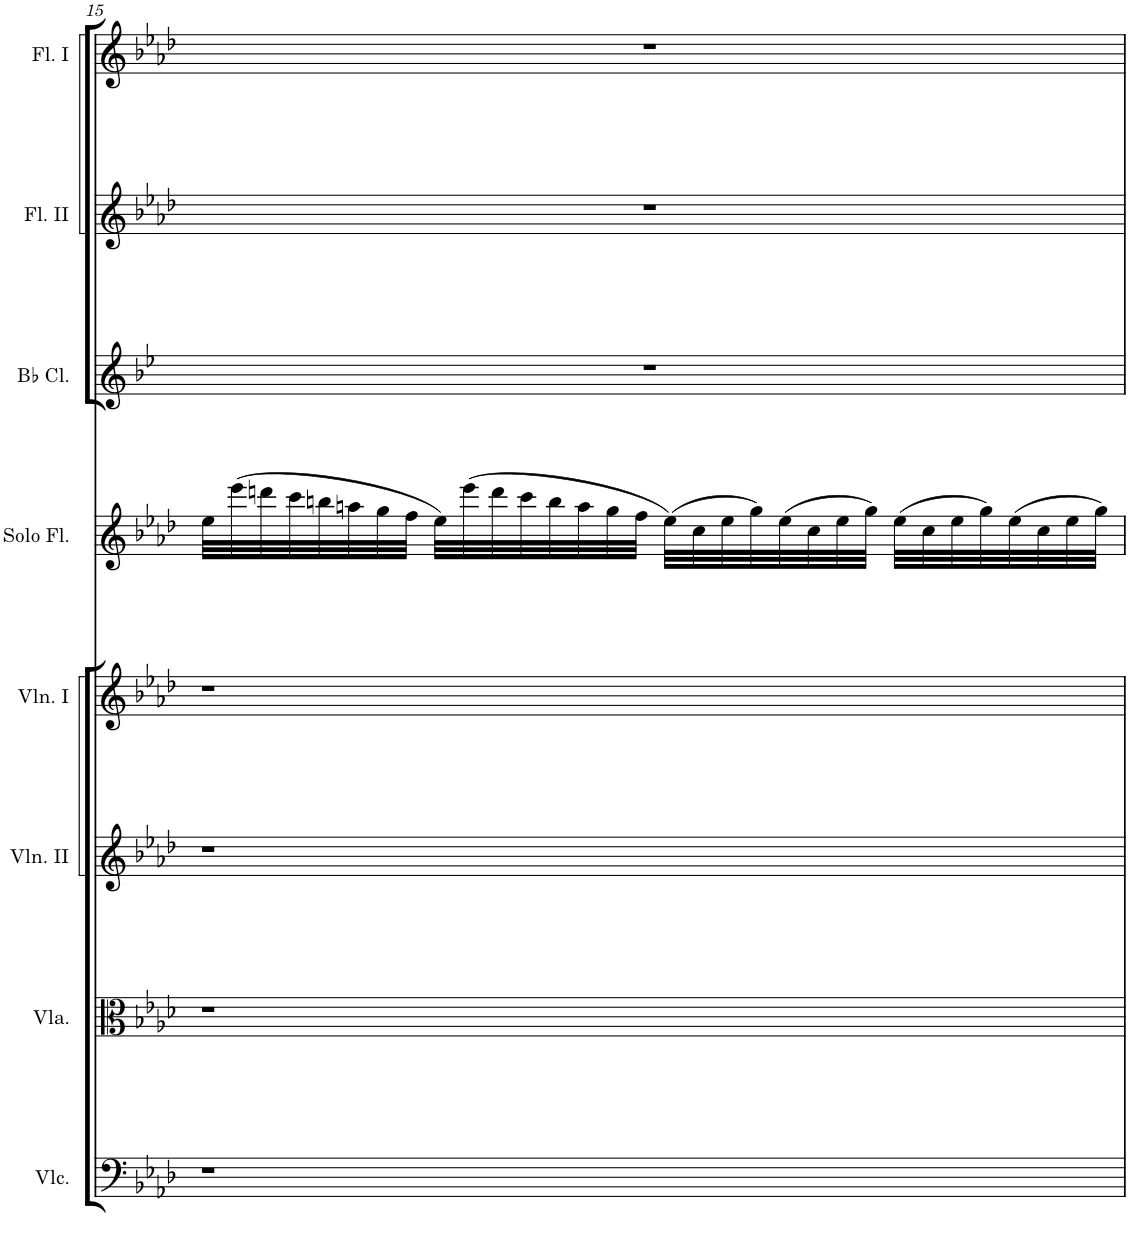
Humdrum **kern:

**kern	**kern	**kern	**kern	**kern	**kern	**kern	**kern
*part8	*part7	*part6	*part5	*part4	*part3	*part2	*part1
*staff8	*staff7	*staff6	*staff5	*staff4	*staff3	*staff2	*staff1
*I"Violoncello	*I"Viola	*I"Violin II	*I"Violin I	*I"Solo Flute	*I"Bb Clarinet	*I"Flute II	*I"Flute I
*I'Vlc.	*I'Vla.	*I'Vln. II	*I'Vln. I	*I'Solo Fl.	*I'Bb Cl.	*I'Fl. II	*I'Fl. I
!!LO:PB:g=z
*clefF4	*clefC3	*clefG2	*clefG2	*clefG2	*clefG2	*clefG2	*clefG2
*	*	*	*	*	*Trd1c2	*	*
*k[b-e-a-d-]	*k[b-e-a-d-]	*k[b-e-a-d-]	*k[b-e-a-d-]	*k[b-e-a-d-]	*k[b-e-]	*k[b-e-a-d-]	*k[b-e-a-d-]
*M4/4	*M4/4	*M4/4	*M4/4	*M4/4	*M4/4	*M4/4	*M4/4
*met(c)	*met(c)	*met(c)	*met(c)	*met(c)	*met(c)	*met(c)	*met(c)
=15	=15	=15	=15	=15	=15	=15	=15
1r	1r	1r	1r	32ee-\LLL	1r	1r	1r
.	.	.	.	(32eee-\	.	.	.
.	.	.	.	32dddn\	.	.	.
.	.	.	.	32ccc\	.	.	.
.	.	.	.	32bbn\	.	.	.
.	.	.	.	32aan\	.	.	.
.	.	.	.	32gg\	.	.	.
.	.	.	.	32ff\JJJ	.	.	.
.	.	.	.	32ee-\LLL)	.	.	.
.	.	.	.	(32eee-\	.	.	.
.	.	.	.	32ddd\	.	.	.
.	.	.	.	32ccc\	.	.	.
.	.	.	.	32bb\	.	.	.
.	.	.	.	32aa\	.	.	.
.	.	.	.	32gg\	.	.	.
.	.	.	.	32ff\JJJ	.	.	.
.	.	.	.	(32ee-\LLL)	.	.	.
.	.	.	.	32cc\	.	.	.
.	.	.	.	32ee-\	.	.	.
.	.	.	.	32gg\)	.	.	.
.	.	.	.	(32ee-\	.	.	.
.	.	.	.	32cc\	.	.	.
.	.	.	.	32ee-\	.	.	.
.	.	.	.	32gg\JJJ)	.	.	.
.	.	.	.	(32ee-\LLL	.	.	.
.	.	.	.	32cc\	.	.	.
.	.	.	.	32ee-\	.	.	.
.	.	.	.	32gg\)	.	.	.
.	.	.	.	(32ee-\	.	.	.
.	.	.	.	32cc\	.	.	.
.	.	.	.	32ee-\	.	.	.
.	.	.	.	32gg\JJJ)	.	.	.
=	=	=	=	=	=	=	=
*-	*-	*-	*-	*-	*-	*-	*-
